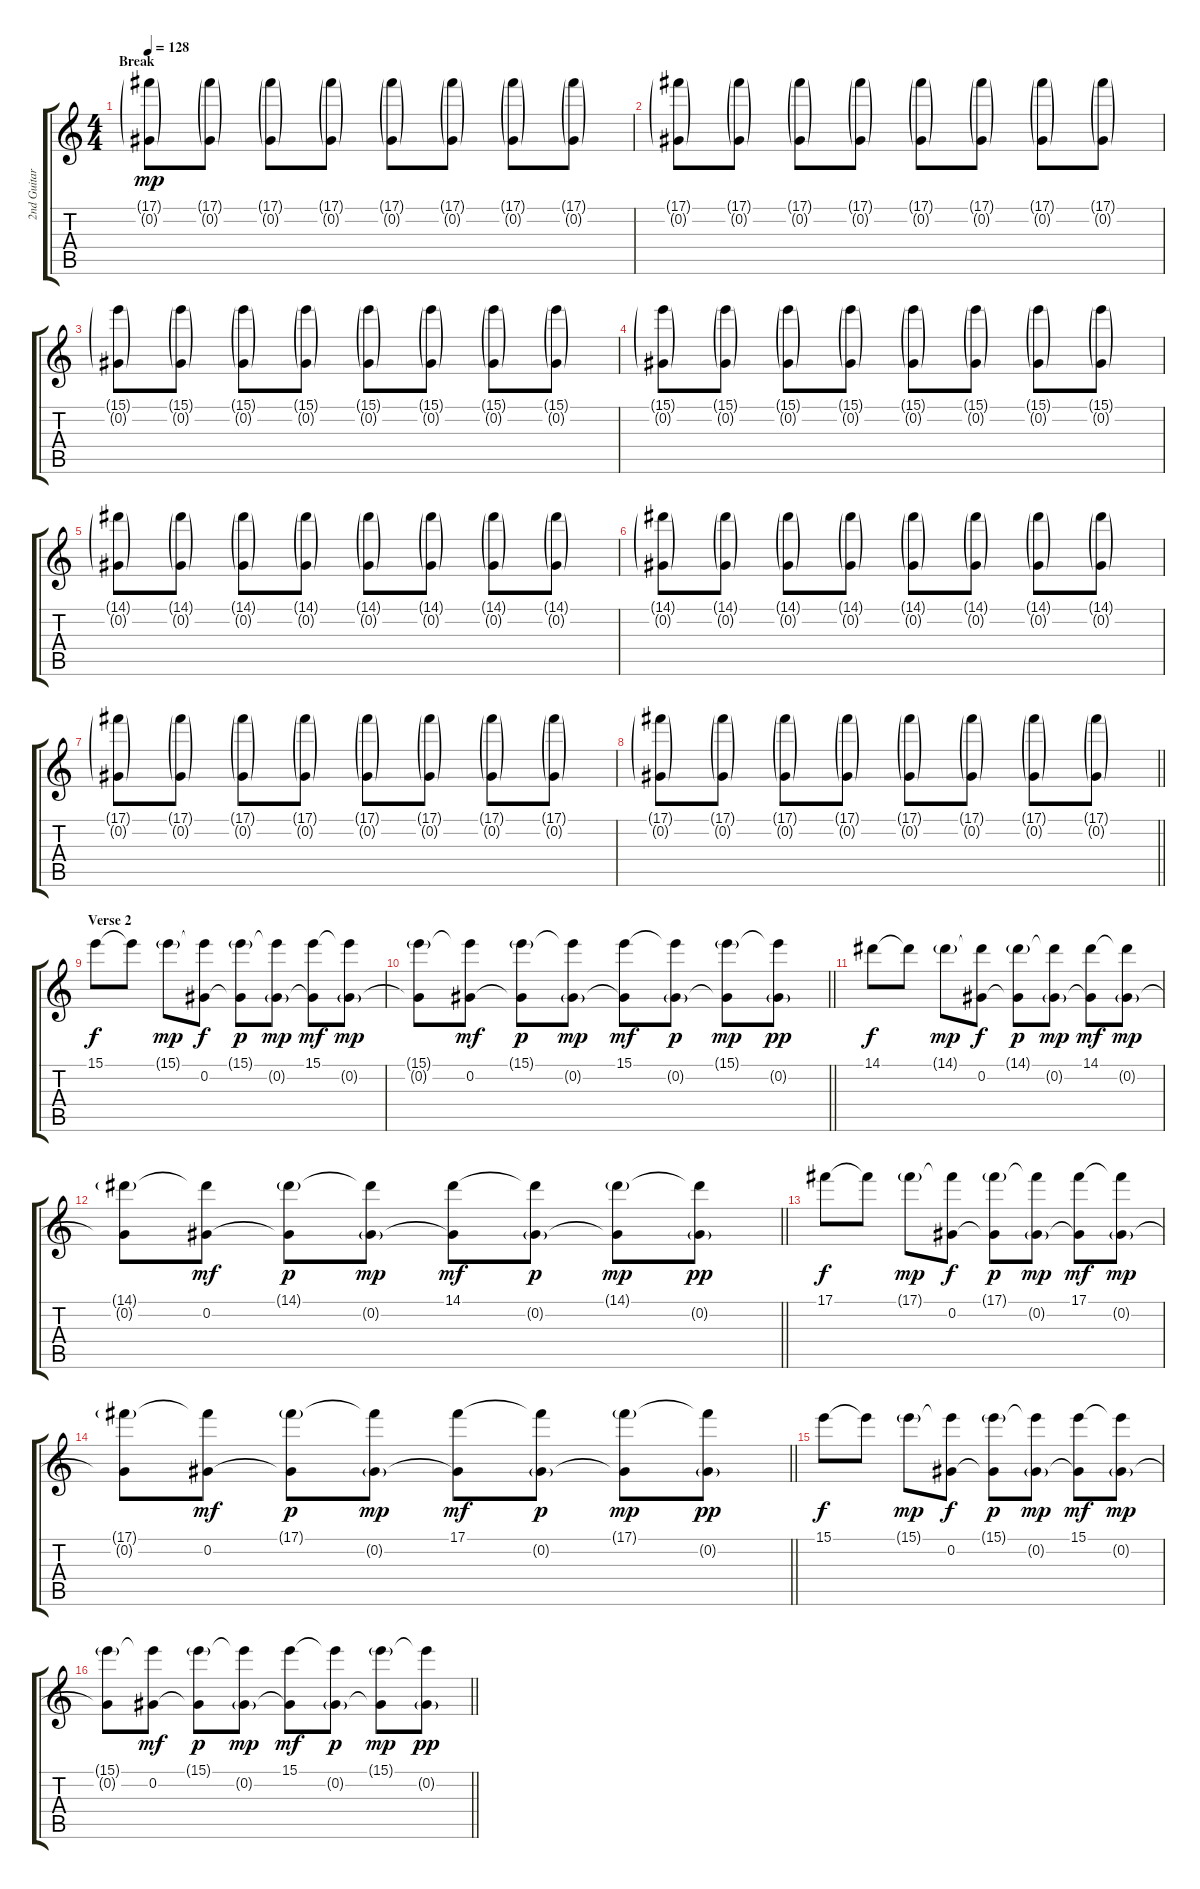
\track ("2nd Guitar" "2nd Guitar") {instrument electricguitarjazz}
\staff {score tabs}
\tuning (Db4 Ab3 E3 B2 Gb2 Db2) {hide}
\ts (4 4)
\section ("" "Break")
\tempo 128
\clef g2
\ks c
(17.1{g} 0.2{g}).8{dy mp} (17.1{g} 0.2{g}).8 (17.1{g} 0.2{g}).8 (17.1{g} 0.2{g}).8 (17.1{g} 0.2{g}).8 (17.1{g} 0.2{g}).8 (17.1{g} 0.2{g}).8 (17.1{g} 0.2{g}).8 |
(17.1{g} 0.2{g}).8 (17.1{g} 0.2{g}).8 (17.1{g} 0.2{g}).8 (17.1{g} 0.2{g}).8 (17.1{g} 0.2{g}).8 (17.1{g} 0.2{g}).8 (17.1{g} 0.2{g}).8 (17.1{g} 0.2{g}).8 |
(15.1{g} 0.2{g}).8 (15.1{g} 0.2{g}).8 (15.1{g} 0.2{g}).8 (15.1{g} 0.2{g}).8 (15.1{g} 0.2{g}).8 (15.1{g} 0.2{g}).8 (15.1{g} 0.2{g}).8 (15.1{g} 0.2{g}).8 |
(15.1{g} 0.2{g}).8 (15.1{g} 0.2{g}).8 (15.1{g} 0.2{g}).8 (15.1{g} 0.2{g}).8 (15.1{g} 0.2{g}).8 (15.1{g} 0.2{g}).8 (15.1{g} 0.2{g}).8 (15.1{g} 0.2{g}).8 |
(14.1{g} 0.2{g}).8 (14.1{g} 0.2{g}).8 (14.1{g} 0.2{g}).8 (14.1{g} 0.2{g}).8 (14.1{g} 0.2{g}).8 (14.1{g} 0.2{g}).8 (14.1{g} 0.2{g}).8 (14.1{g} 0.2{g}).8 |
(14.1{g} 0.2{g}).8 (14.1{g} 0.2{g}).8 (14.1{g} 0.2{g}).8 (14.1{g} 0.2{g}).8 (14.1{g} 0.2{g}).8 (14.1{g} 0.2{g}).8 (14.1{g} 0.2{g}).8 (14.1{g} 0.2{g}).8 |
(17.1{g} 0.2{g}).8 (17.1{g} 0.2{g}).8 (17.1{g} 0.2{g}).8 (17.1{g} 0.2{g}).8 (17.1{g} 0.2{g}).8 (17.1{g} 0.2{g}).8 (17.1{g} 0.2{g}).8 (17.1{g} 0.2{g}).8 |
\barLineRight lightlight
(17.1{g} 0.2{g}).8 (17.1{g} 0.2{g}).8 (17.1{g} 0.2{g}).8 (17.1{g} 0.2{g}).8 (17.1{g} 0.2{g}).8 (17.1{g} 0.2{g}).8 (17.1{g} 0.2{g}).8 (17.1{g} 0.2{g}).8 |
\section ("" "Verse 2")
15.1.8{dy f} 15.1{t}.8 15.1{g}.8{dy mp} (15.1{t} 0.2).8{dy f} (15.1{g} 0.2{t}).8{dy p} (15.1{t} 0.2{g}).8{dy mp} (15.1 0.2{t}).8{dy mf} (15.1{t} 0.2{g}).8{dy mp} |
\barLineRight lightlight
(15.1{g} 0.2{t}).8 (15.1{t} 0.2).8{dy mf} (15.1{g} 0.2{t}).8{dy p} (15.1{t} 0.2{g}).8{dy mp} (15.1 0.2{t}).8{dy mf} (15.1{t} 0.2{g}).8{dy p} (15.1{g} 0.2{t}).8{dy mp} (15.1{t} 0.2{g}).8{dy pp} |
14.1.8{dy f} 14.1{t}.8 14.1{g}.8{dy mp} (14.1{t} 0.2).8{dy f} (14.1{g} 0.2{t}).8{dy p} (14.1{t} 0.2{g}).8{dy mp} (14.1 0.2{t}).8{dy mf} (14.1{t} 0.2{g}).8{dy mp} |
\barLineRight lightlight
(14.1{g} 0.2{t}).8 (14.1{t} 0.2).8{dy mf} (14.1{g} 0.2{t}).8{dy p} (14.1{t} 0.2{g}).8{dy mp} (14.1 0.2{t}).8{dy mf} (14.1{t} 0.2{g}).8{dy p} (14.1{g} 0.2{t}).8{dy mp} (14.1{t} 0.2{g}).8{dy pp} |
17.1.8{dy f} 17.1{t}.8 17.1{g}.8{dy mp} (17.1{t} 0.2).8{dy f} (17.1{g} 0.2{t}).8{dy p} (17.1{t} 0.2{g}).8{dy mp} (17.1 0.2{t}).8{dy mf} (17.1{t} 0.2{g}).8{dy mp} |
\barLineRight lightlight
(17.1{g} 0.2{t}).8 (17.1{t} 0.2).8{dy mf} (17.1{g} 0.2{t}).8{dy p} (17.1{t} 0.2{g}).8{dy mp} (17.1 0.2{t}).8{dy mf} (17.1{t} 0.2{g}).8{dy p} (17.1{g} 0.2{t}).8{dy mp} (17.1{t} 0.2{g}).8{dy pp} |
15.1.8{dy f} 15.1{t}.8 15.1{g}.8{dy mp} (15.1{t} 0.2).8{dy f} (15.1{g} 0.2{t}).8{dy p} (15.1{t} 0.2{g}).8{dy mp} (15.1 0.2{t}).8{dy mf} (15.1{t} 0.2{g}).8{dy mp} |
\barLineRight lightlight
(15.1{g} 0.2{t}).8 (15.1{t} 0.2).8{dy mf} (15.1{g} 0.2{t}).8{dy p} (15.1{t} 0.2{g}).8{dy mp} (15.1 0.2{t}).8{dy mf} (15.1{t} 0.2{g}).8{dy p} (15.1{g} 0.2{t}).8{dy mp} (15.1{t} 0.2{g}).8{dy pp}
